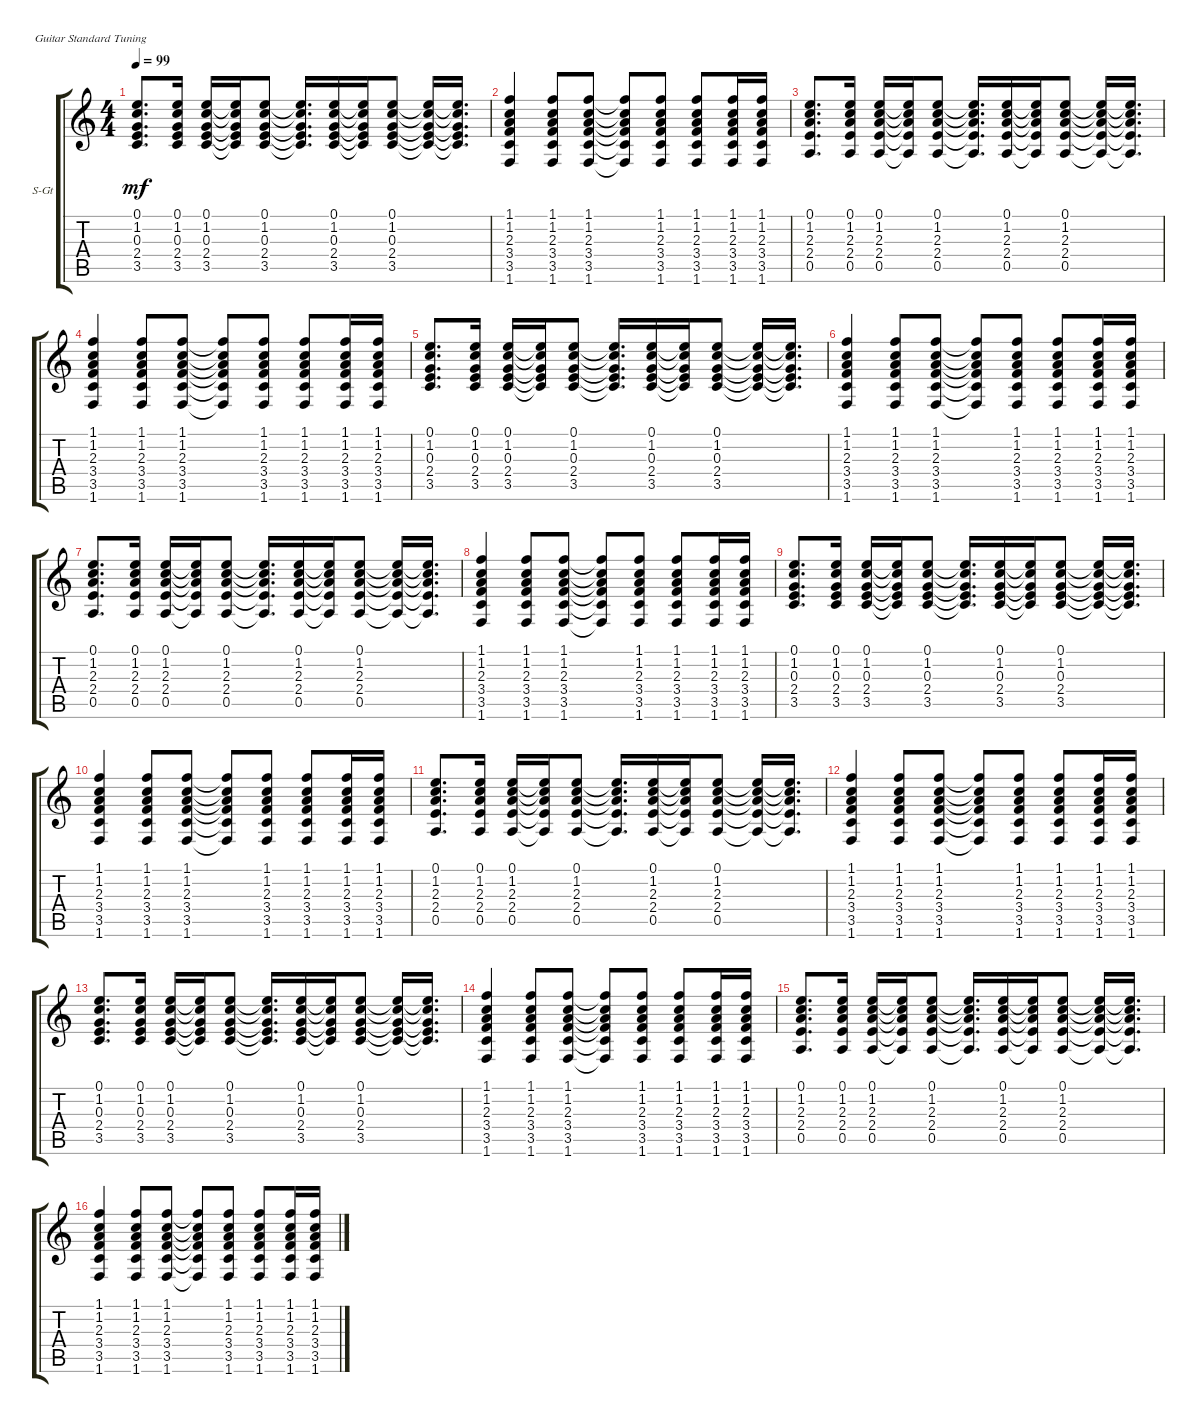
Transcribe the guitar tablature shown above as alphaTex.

\defaultSystemsLayout 4
\bracketExtendMode groupsimilarinstruments
\firstSystemTrackNameOrientation horizontal
\otherSystemsTrackNameOrientation horizontal
\track ("Acoustic Guitar" "S-Gt") {instrument acousticguitarsteel}
\staff {score tabs}
\tuning (E4 B3 G3 D3 A2 E2)
\ts (4 4)
\tempo 99
\clef g2
\ks c
(3.5 2.4 0.3 1.2 0.1).8{d dy mf} (3.5 2.4 0.3 1.2 0.1).16 (3.5 2.4 0.3 1.2 0.1).16 (3.5{t} 2.4{t} 0.3{t} 1.2{t} 0.1{t}).16 (3.5 2.4 0.3 1.2 0.1).8 (3.5{t} 2.4{t} 0.3{t} 1.2{t} 0.1{t}).16{d} (3.5 2.4 0.3 1.2 0.1).16 (3.5{t} 2.4{t} 0.3{t} 1.2{t} 0.1{t}).16 (3.5 2.4 0.3 1.2 0.1).8 (3.5{t} 2.4{t} 0.3{t} 1.2{t} 0.1{t}).16 (3.5{t} 2.4{t} 0.3{t} 1.2{t} 0.1{t}).16{d} |
(1.6 3.5 3.4 2.3 1.2 1.1).4 (1.6 3.5 3.4 2.3 1.2 1.1).8 (1.6 3.5 3.4 2.3 1.2 1.1).8 (1.6{t} 3.5{t} 3.4{t} 2.3{t} 1.2{t} 1.1{t}).8 (1.6 3.5 3.4 2.3 1.2 1.1).8 (1.6 3.5 3.4 2.3 1.2 1.1).8 (1.6 3.5 3.4 2.3 1.2 1.1).16 (1.6 3.5 3.4 2.3 1.2 1.1).16 |
(0.5 2.4 2.3 1.2 0.1).8{d} (0.5 2.4 2.3 1.2 0.1).16 (0.5 2.4 2.3 1.2 0.1).16 (0.5{t} 2.4{t} 2.3{t} 1.2{t} 0.1{t}).16 (0.5 2.4 2.3 1.2 0.1).8 (0.5{t} 2.4{t} 2.3{t} 1.2{t} 0.1{t}).16{d} (0.5 2.4 2.3 1.2 0.1).16 (0.5{t} 2.4{t} 2.3{t} 1.2{t} 0.1{t}).16 (0.5 2.4 2.3 1.2 0.1).8 (0.5{t} 2.4{t} 2.3{t} 1.2{t} 0.1{t}).16 (0.5{t} 2.4{t} 2.3{t} 1.2{t} 0.1{t}).16{d} |
(1.6 3.5 3.4 2.3 1.2 1.1).4 (1.6 3.5 3.4 2.3 1.2 1.1).8 (1.6 3.5 3.4 2.3 1.2 1.1).8 (1.6{t} 3.5{t} 3.4{t} 2.3{t} 1.2{t} 1.1{t}).8 (1.6 3.5 3.4 2.3 1.2 1.1).8 (1.6 3.5 3.4 2.3 1.2 1.1).8 (1.6 3.5 3.4 2.3 1.2 1.1).16 (1.6 3.5 3.4 2.3 1.2 1.1).16 |
(3.5 2.4 0.3 1.2 0.1).8{d} (3.5 2.4 0.3 1.2 0.1).16 (3.5 2.4 0.3 1.2 0.1).16 (3.5{t} 2.4{t} 0.3{t} 1.2{t} 0.1{t}).16 (3.5 2.4 0.3 1.2 0.1).8 (3.5{t} 2.4{t} 0.3{t} 1.2{t} 0.1{t}).16{d} (3.5 2.4 0.3 1.2 0.1).16 (3.5{t} 2.4{t} 0.3{t} 1.2{t} 0.1{t}).16 (3.5 2.4 0.3 1.2 0.1).8 (3.5{t} 2.4{t} 0.3{t} 1.2{t} 0.1{t}).16 (3.5{t} 2.4{t} 0.3{t} 1.2{t} 0.1{t}).16{d} |
(1.6 3.5 3.4 2.3 1.2 1.1).4 (1.6 3.5 3.4 2.3 1.2 1.1).8 (1.6 3.5 3.4 2.3 1.2 1.1).8 (1.6{t} 3.5{t} 3.4{t} 2.3{t} 1.2{t} 1.1{t}).8 (1.6 3.5 3.4 2.3 1.2 1.1).8 (1.6 3.5 3.4 2.3 1.2 1.1).8 (1.6 3.5 3.4 2.3 1.2 1.1).16 (1.6 3.5 3.4 2.3 1.2 1.1).16 |
(0.5 2.4 2.3 1.2 0.1).8{d} (0.5 2.4 2.3 1.2 0.1).16 (0.5 2.4 2.3 1.2 0.1).16 (0.5{t} 2.4{t} 2.3{t} 1.2{t} 0.1{t}).16 (0.5 2.4 2.3 1.2 0.1).8 (0.5{t} 2.4{t} 2.3{t} 1.2{t} 0.1{t}).16{d} (0.5 2.4 2.3 1.2 0.1).16 (0.5{t} 2.4{t} 2.3{t} 1.2{t} 0.1{t}).16 (0.5 2.4 2.3 1.2 0.1).8 (0.5{t} 2.4{t} 2.3{t} 1.2{t} 0.1{t}).16 (0.5{t} 2.4{t} 2.3{t} 1.2{t} 0.1{t}).16{d} |
(1.6 3.5 3.4 2.3 1.2 1.1).4 (1.6 3.5 3.4 2.3 1.2 1.1).8 (1.6 3.5 3.4 2.3 1.2 1.1).8 (1.6{t} 3.5{t} 3.4{t} 2.3{t} 1.2{t} 1.1{t}).8 (1.6 3.5 3.4 2.3 1.2 1.1).8 (1.6 3.5 3.4 2.3 1.2 1.1).8 (1.6 3.5 3.4 2.3 1.2 1.1).16 (1.6 3.5 3.4 2.3 1.2 1.1).16 |
(3.5 2.4 0.3 1.2 0.1).8{d} (3.5 2.4 0.3 1.2 0.1).16 (3.5 2.4 0.3 1.2 0.1).16 (3.5{t} 2.4{t} 0.3{t} 1.2{t} 0.1{t}).16 (3.5 2.4 0.3 1.2 0.1).8 (3.5{t} 2.4{t} 0.3{t} 1.2{t} 0.1{t}).16{d} (3.5 2.4 0.3 1.2 0.1).16 (3.5{t} 2.4{t} 0.3{t} 1.2{t} 0.1{t}).16 (3.5 2.4 0.3 1.2 0.1).8 (3.5{t} 2.4{t} 0.3{t} 1.2{t} 0.1{t}).16 (3.5{t} 2.4{t} 0.3{t} 1.2{t} 0.1{t}).16{d} |
(1.6 3.5 3.4 2.3 1.2 1.1).4 (1.6 3.5 3.4 2.3 1.2 1.1).8 (1.6 3.5 3.4 2.3 1.2 1.1).8 (1.6{t} 3.5{t} 3.4{t} 2.3{t} 1.2{t} 1.1{t}).8 (1.6 3.5 3.4 2.3 1.2 1.1).8 (1.6 3.5 3.4 2.3 1.2 1.1).8 (1.6 3.5 3.4 2.3 1.2 1.1).16 (1.6 3.5 3.4 2.3 1.2 1.1).16 |
(0.5 2.4 2.3 1.2 0.1).8{d} (0.5 2.4 2.3 1.2 0.1).16 (0.5 2.4 2.3 1.2 0.1).16 (0.5{t} 2.4{t} 2.3{t} 1.2{t} 0.1{t}).16 (0.5 2.4 2.3 1.2 0.1).8 (0.5{t} 2.4{t} 2.3{t} 1.2{t} 0.1{t}).16{d} (0.5 2.4 2.3 1.2 0.1).16 (0.5{t} 2.4{t} 2.3{t} 1.2{t} 0.1{t}).16 (0.5 2.4 2.3 1.2 0.1).8 (0.5{t} 2.4{t} 2.3{t} 1.2{t} 0.1{t}).16 (0.5{t} 2.4{t} 2.3{t} 1.2{t} 0.1{t}).16{d} |
(1.6 3.5 3.4 2.3 1.2 1.1).4 (1.6 3.5 3.4 2.3 1.2 1.1).8 (1.6 3.5 3.4 2.3 1.2 1.1).8 (1.6{t} 3.5{t} 3.4{t} 2.3{t} 1.2{t} 1.1{t}).8 (1.6 3.5 3.4 2.3 1.2 1.1).8 (1.6 3.5 3.4 2.3 1.2 1.1).8 (1.6 3.5 3.4 2.3 1.2 1.1).16 (1.6 3.5 3.4 2.3 1.2 1.1).16 |
(3.5 2.4 0.3 1.2 0.1).8{d} (3.5 2.4 0.3 1.2 0.1).16 (3.5 2.4 0.3 1.2 0.1).16 (3.5{t} 2.4{t} 0.3{t} 1.2{t} 0.1{t}).16 (3.5 2.4 0.3 1.2 0.1).8 (3.5{t} 2.4{t} 0.3{t} 1.2{t} 0.1{t}).16{d} (3.5 2.4 0.3 1.2 0.1).16 (3.5{t} 2.4{t} 0.3{t} 1.2{t} 0.1{t}).16 (3.5 2.4 0.3 1.2 0.1).8 (3.5{t} 2.4{t} 0.3{t} 1.2{t} 0.1{t}).16 (3.5{t} 2.4{t} 0.3{t} 1.2{t} 0.1{t}).16{d} |
(1.6 3.5 3.4 2.3 1.2 1.1).4 (1.6 3.5 3.4 2.3 1.2 1.1).8 (1.6 3.5 3.4 2.3 1.2 1.1).8 (1.6{t} 3.5{t} 3.4{t} 2.3{t} 1.2{t} 1.1{t}).8 (1.6 3.5 3.4 2.3 1.2 1.1).8 (1.6 3.5 3.4 2.3 1.2 1.1).8 (1.6 3.5 3.4 2.3 1.2 1.1).16 (1.6 3.5 3.4 2.3 1.2 1.1).16 |
(0.5 2.4 2.3 1.2 0.1).8{d} (0.5 2.4 2.3 1.2 0.1).16 (0.5 2.4 2.3 1.2 0.1).16 (0.5{t} 2.4{t} 2.3{t} 1.2{t} 0.1{t}).16 (0.5 2.4 2.3 1.2 0.1).8 (0.5{t} 2.4{t} 2.3{t} 1.2{t} 0.1{t}).16{d} (0.5 2.4 2.3 1.2 0.1).16 (0.5{t} 2.4{t} 2.3{t} 1.2{t} 0.1{t}).16 (0.5 2.4 2.3 1.2 0.1).8 (0.5{t} 2.4{t} 2.3{t} 1.2{t} 0.1{t}).16 (0.5{t} 2.4{t} 2.3{t} 1.2{t} 0.1{t}).16{d} |
(1.6 3.5 3.4 2.3 1.2 1.1).4 (1.6 3.5 3.4 2.3 1.2 1.1).8 (1.6 3.5 3.4 2.3 1.2 1.1).8 (1.6{t} 3.5{t} 3.4{t} 2.3{t} 1.2{t} 1.1{t}).8 (1.6 3.5 3.4 2.3 1.2 1.1).8 (1.6 3.5 3.4 2.3 1.2 1.1).8 (1.6 3.5 3.4 2.3 1.2 1.1).16 (1.6 3.5 3.4 2.3 1.2 1.1).16
